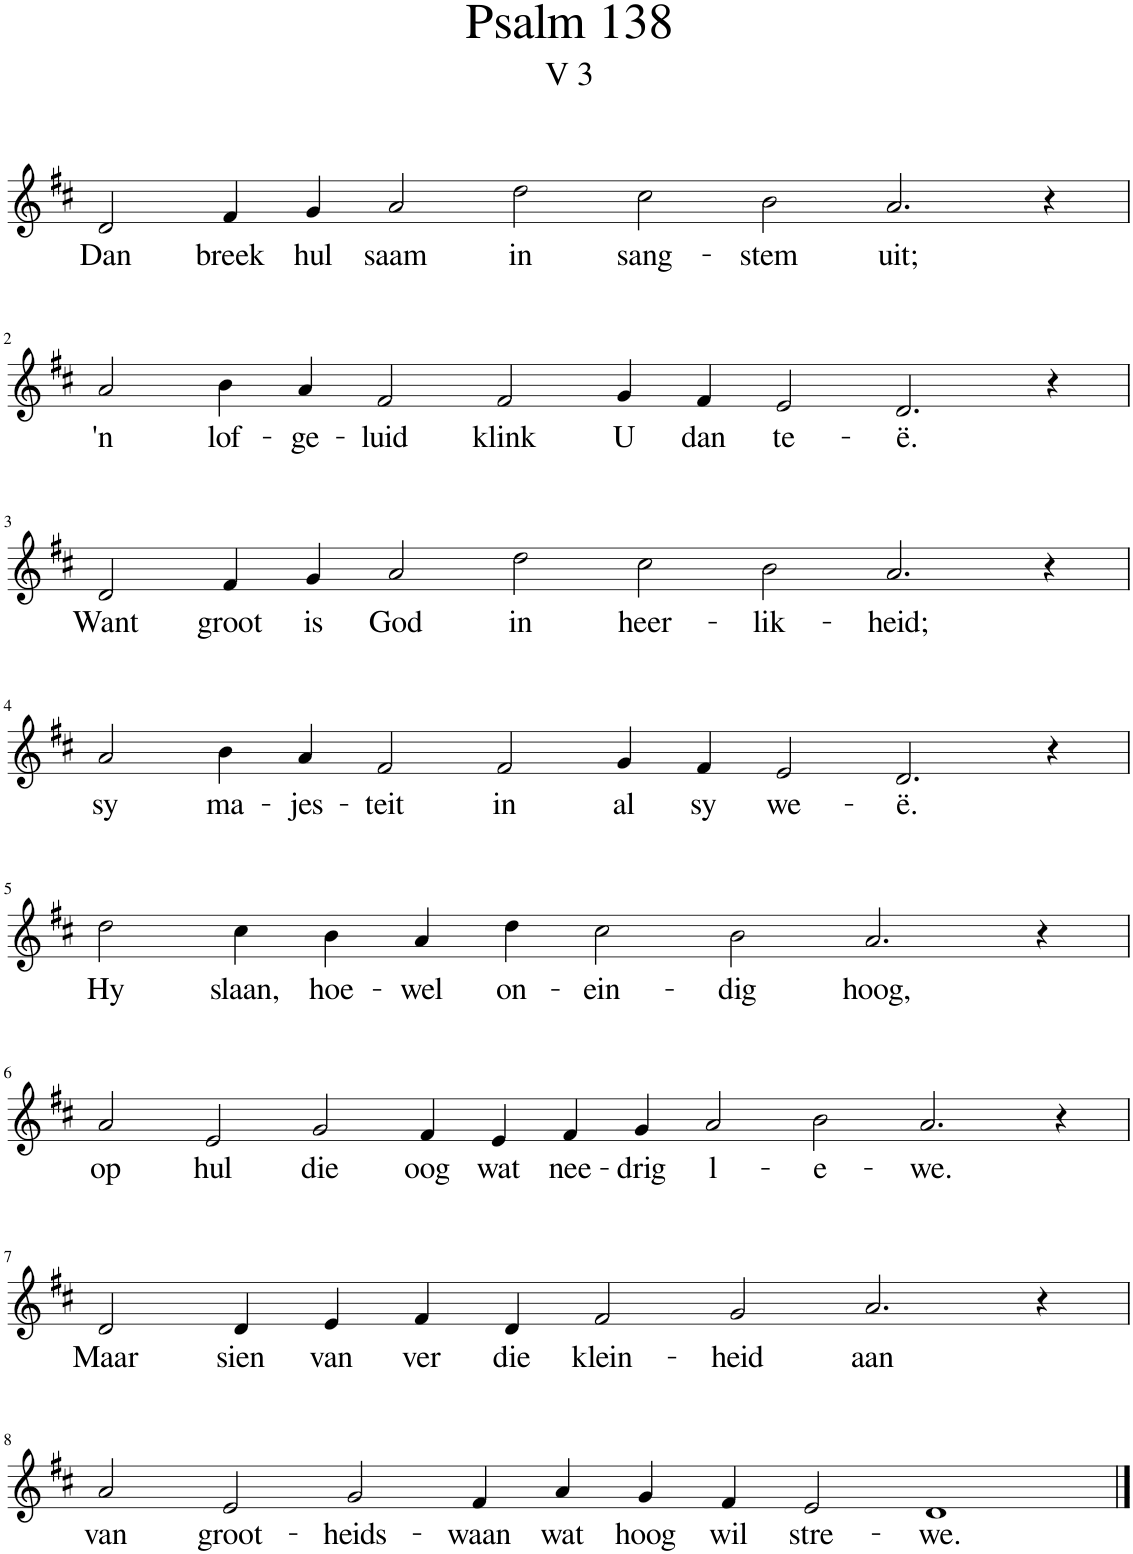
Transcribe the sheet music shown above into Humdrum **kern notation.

**kern	**text
*part1	*part1
*staff1	*staff1
*I"Pipe Organ	*
*I'Org.	*
*clefG2	*
*k[f#c#]	*
*M16/4	*
=1	=1
!	!LO:LY:b
2d/	Dan
!	!LO:LY:b
4f#/	breek
!	!LO:LY:b
4g/	hul
!	!LO:LY:b
2a/	saam
!	!LO:LY:b
2dd\	in
!	!LO:LY:b
2cc#\	sang-
!	!LO:LY:b
2b\	-stem
!	!LO:LY:b
2.a/	uit;
4r	.
!!LO:LB:g=z
=2	=2
!	!LO:LY:b
2a/	'n
!	!LO:LY:b
4b\	lof-
!	!LO:LY:b
4a/	-ge-
!	!LO:LY:b
2f#/	-luid
!	!LO:LY:b
2f#/	klink
!	!LO:LY:b
4g/	U
!	!LO:LY:b
4f#/	dan
!	!LO:LY:b
2e/	te-
!	!LO:LY:b
2.d/	-ë.
4r	.
!!LO:LB:g=z
=3	=3
!	!LO:LY:b
2d/	Want
!	!LO:LY:b
4f#/	groot
!	!LO:LY:b
4g/	is
!	!LO:LY:b
2a/	God
!	!LO:LY:b
2dd\	in
!	!LO:LY:b
2cc#\	heer-
!	!LO:LY:b
2b\	-lik-
!	!LO:LY:b
2.a/	-heid;
4r	.
!!LO:LB:g=z
=4	=4
!	!LO:LY:b
2a/	sy
!	!LO:LY:b
4b\	ma-
!	!LO:LY:b
4a/	-jes-
!	!LO:LY:b
2f#/	-teit
!	!LO:LY:b
2f#/	in
!	!LO:LY:b
4g/	al
!	!LO:LY:b
4f#/	sy
!	!LO:LY:b
2e/	we-
!	!LO:LY:b
2.d/	-ë.
4r	.
!!LO:LB:g=z
=5	=5
*M14/4	*
!	!LO:LY:b
2dd\	Hy
!	!LO:LY:b
4cc#\	slaan,
!	!LO:LY:b
4b\	hoe-
!	!LO:LY:b
4a/	-wel
!	!LO:LY:b
4dd\	on-
!	!LO:LY:b
2cc#\	-ein-
!	!LO:LY:b
2b\	-dig
!	!LO:LY:b
2.a/	hoog,
4r	.
!!LO:LB:g=z
=6	=6
*M18/4	*
!	!LO:LY:b
2a/	op
!	!LO:LY:b
2e/	hul
!	!LO:LY:b
2g/	die
!	!LO:LY:b
4f#/	oog
!	!LO:LY:b
4e/	wat
!	!LO:LY:b
4f#/	nee-
!	!LO:LY:b
4g/	-drig
!	!LO:LY:b
2a/	l-
!	!LO:LY:b
2b\	-e-
!	!LO:LY:b
2.a/	-we.
4r	.
!!LO:LB:g=z
=7	=7
*M14/4	*
!	!LO:LY:b
2d/	Maar
!	!LO:LY:b
4d/	sien
!	!LO:LY:b
4e/	van
!	!LO:LY:b
4f#/	ver
!	!LO:LY:b
4d/	die
!	!LO:LY:b
2f#/	klein-
!	!LO:LY:b
2g/	-heid
!	!LO:LY:b
2.a/	aan
4r	.
!!LO:LB:g=z
=8	=8
*M16/4	*
!	!LO:LY:b
2a/	van
!	!LO:LY:b
2e/	groot-
!	!LO:LY:b
2g/	-heids-
!	!LO:LY:b
4f#/	-waan
!	!LO:LY:b
4a/	wat
!	!LO:LY:b
4g/	hoog
!	!LO:LY:b
4f#/	wil
!	!LO:LY:b
2e/	stre-
!	!LO:LY:b
1d	-we.
==	==
*-	*-
